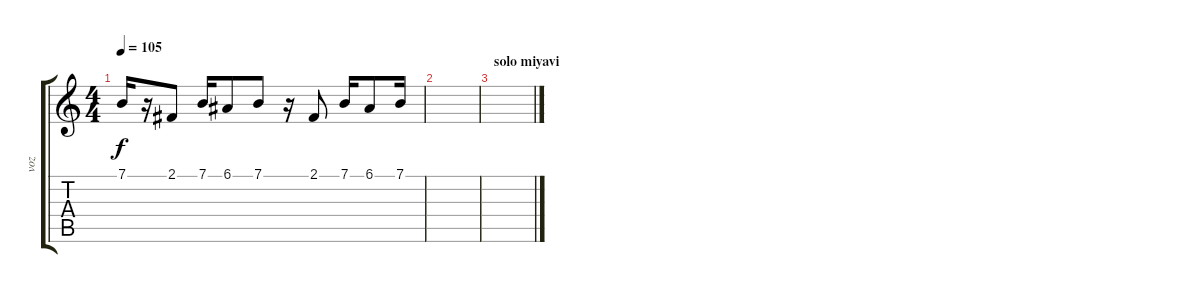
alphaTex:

\track ("voz" "voz") {instrument voiceoohs}
\staff {score tabs}
\tuning (E4 B3 G3 D3 A2 E2) {hide}
\ts (4 4)
\tempo 105
\clef g2
\ks c
7.1{t}.16{dy f} r.16 2.1.8 7.1.16 6.1.8 7.1.8 r.16 2.1.8 7.1.16 6.1.8 7.1.16 |
|
\section ("" "solo miyavi")
